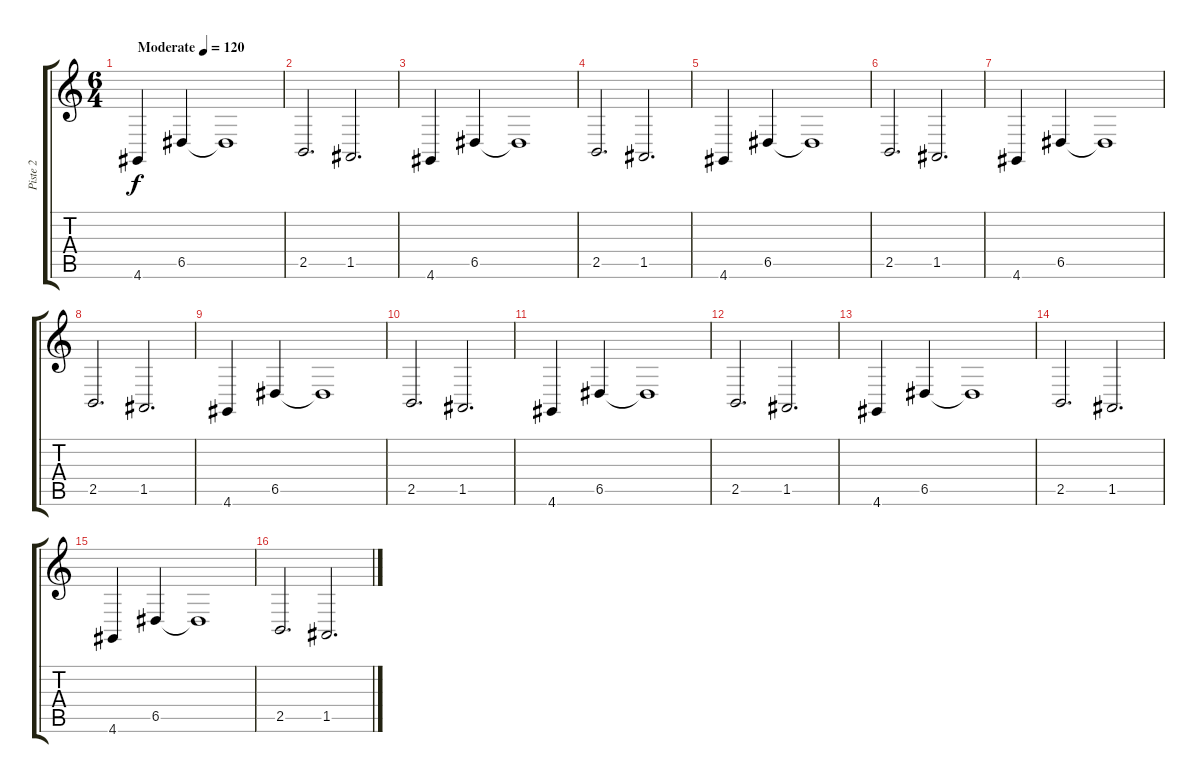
\track ("Piste 2" "Piste 2") {instrument pad3polysynth}
\staff {score tabs}
\tuning (E4 B3 G3 D3 A2 E2) {hide}
\ts (6 4)
\tempo (120 "Moderate")
\clef g2
\ks c
4.6.4{dy f instrument pad3polysynth} 6.5.4 6.5{t}.1 |
2.5.2{d} 1.5.2{d} |
4.6.4 6.5.4 6.5{t}.1 |
2.5.2{d} 1.5.2{d} |
4.6.4 6.5.4 6.5{t}.1 |
2.5.2{d} 1.5.2{d} |
4.6.4 6.5.4 6.5{t}.1 |
2.5.2{d} 1.5.2{d} |
4.6.4 6.5.4 6.5{t}.1 |
2.5.2{d} 1.5.2{d} |
4.6.4 6.5.4 6.5{t}.1 |
2.5.2{d} 1.5.2{d} |
4.6.4 6.5.4 6.5{t}.1 |
2.5.2{d} 1.5.2{d} |
4.6.4 6.5.4 6.5{t}.1 |
2.5.2{d} 1.5.2{d}
